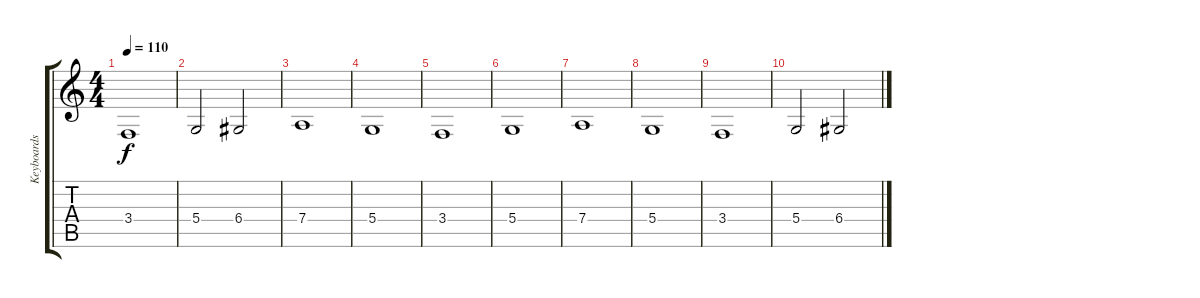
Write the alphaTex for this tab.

\track ("Keyboards" "Keyboards") {instrument choiraahs}
\staff {score tabs}
\tuning (E4 B3 G3 D3 A2 E2) {hide}
\ts (4 4)
\tempo 110
\clef g2
\ks c
3.4.1{dy f volume 6} |
5.4.2 6.4.2 |
7.4.1{volume 5} |
5.4.1 |
3.4.1{volume 3} |
5.4.1 |
7.4.1{volume 2} |
5.4.1 |
3.4.1{volume 0} |
5.4.2 6.4.2
